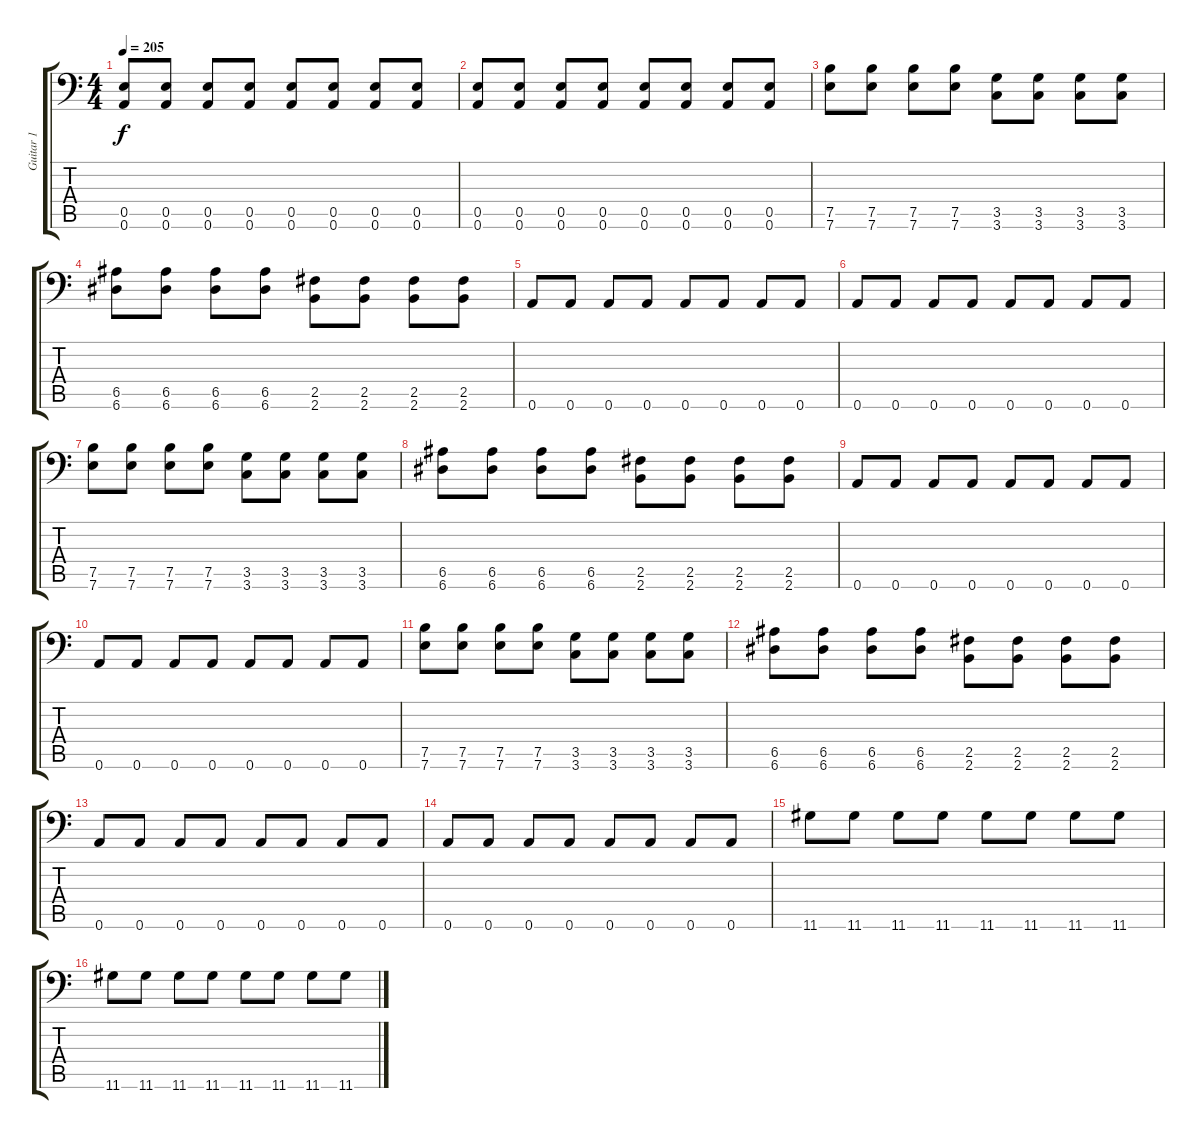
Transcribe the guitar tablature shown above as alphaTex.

\track ("Guitar 1" "Guitar 1") {instrument distortionguitar}
\staff {score tabs}
\tuning (B3 Gb3 D3 A2 E2 A1) {hide}
\ts (4 4)
\tempo 205
\clef f4
\ks c
(0.5 0.6).8{dy f} (0.5 0.6).8 (0.5 0.6).8 (0.5 0.6).8 (0.5 0.6).8 (0.5 0.6).8 (0.5 0.6).8 (0.5 0.6).8 |
(0.5 0.6).8 (0.5 0.6).8 (0.5 0.6).8 (0.5 0.6).8 (0.5 0.6).8 (0.5 0.6).8 (0.5 0.6).8 (0.5 0.6).8 |
(7.5 7.6).8 (7.5 7.6).8 (7.5 7.6).8 (7.5 7.6).8 (3.5 3.6).8 (3.5 3.6).8 (3.5 3.6).8 (3.5 3.6).8 |
(6.5 6.6).8 (6.5 6.6).8 (6.5 6.6).8 (6.5 6.6).8 (2.5 2.6).8 (2.5 2.6).8 (2.5 2.6).8 (2.5 2.6).8 |
0.6.8 0.6.8 0.6.8 0.6.8 0.6.8 0.6.8 0.6.8 0.6.8 |
0.6.8 0.6.8 0.6.8 0.6.8 0.6.8 0.6.8 0.6.8 0.6.8 |
(7.5 7.6).8 (7.5 7.6).8 (7.5 7.6).8 (7.5 7.6).8 (3.5 3.6).8 (3.5 3.6).8 (3.5 3.6).8 (3.5 3.6).8 |
(6.5 6.6).8 (6.5 6.6).8 (6.5 6.6).8 (6.5 6.6).8 (2.5 2.6).8 (2.5 2.6).8 (2.5 2.6).8 (2.5 2.6).8 |
0.6.8 0.6.8 0.6.8 0.6.8 0.6.8 0.6.8 0.6.8 0.6.8 |
0.6.8 0.6.8 0.6.8 0.6.8 0.6.8 0.6.8 0.6.8 0.6.8 |
(7.5 7.6).8 (7.5 7.6).8 (7.5 7.6).8 (7.5 7.6).8 (3.5 3.6).8 (3.5 3.6).8 (3.5 3.6).8 (3.5 3.6).8 |
(6.5 6.6).8 (6.5 6.6).8 (6.5 6.6).8 (6.5 6.6).8 (2.5 2.6).8 (2.5 2.6).8 (2.5 2.6).8 (2.5 2.6).8 |
0.6.8 0.6.8 0.6.8 0.6.8 0.6.8 0.6.8 0.6.8 0.6.8 |
0.6.8 0.6.8 0.6.8 0.6.8 0.6.8 0.6.8 0.6.8 0.6.8 |
11.6.8 11.6.8 11.6.8 11.6.8 11.6.8 11.6.8 11.6.8 11.6.8 |
11.6.8 11.6.8 11.6.8 11.6.8 11.6.8 11.6.8 11.6.8 11.6.8
